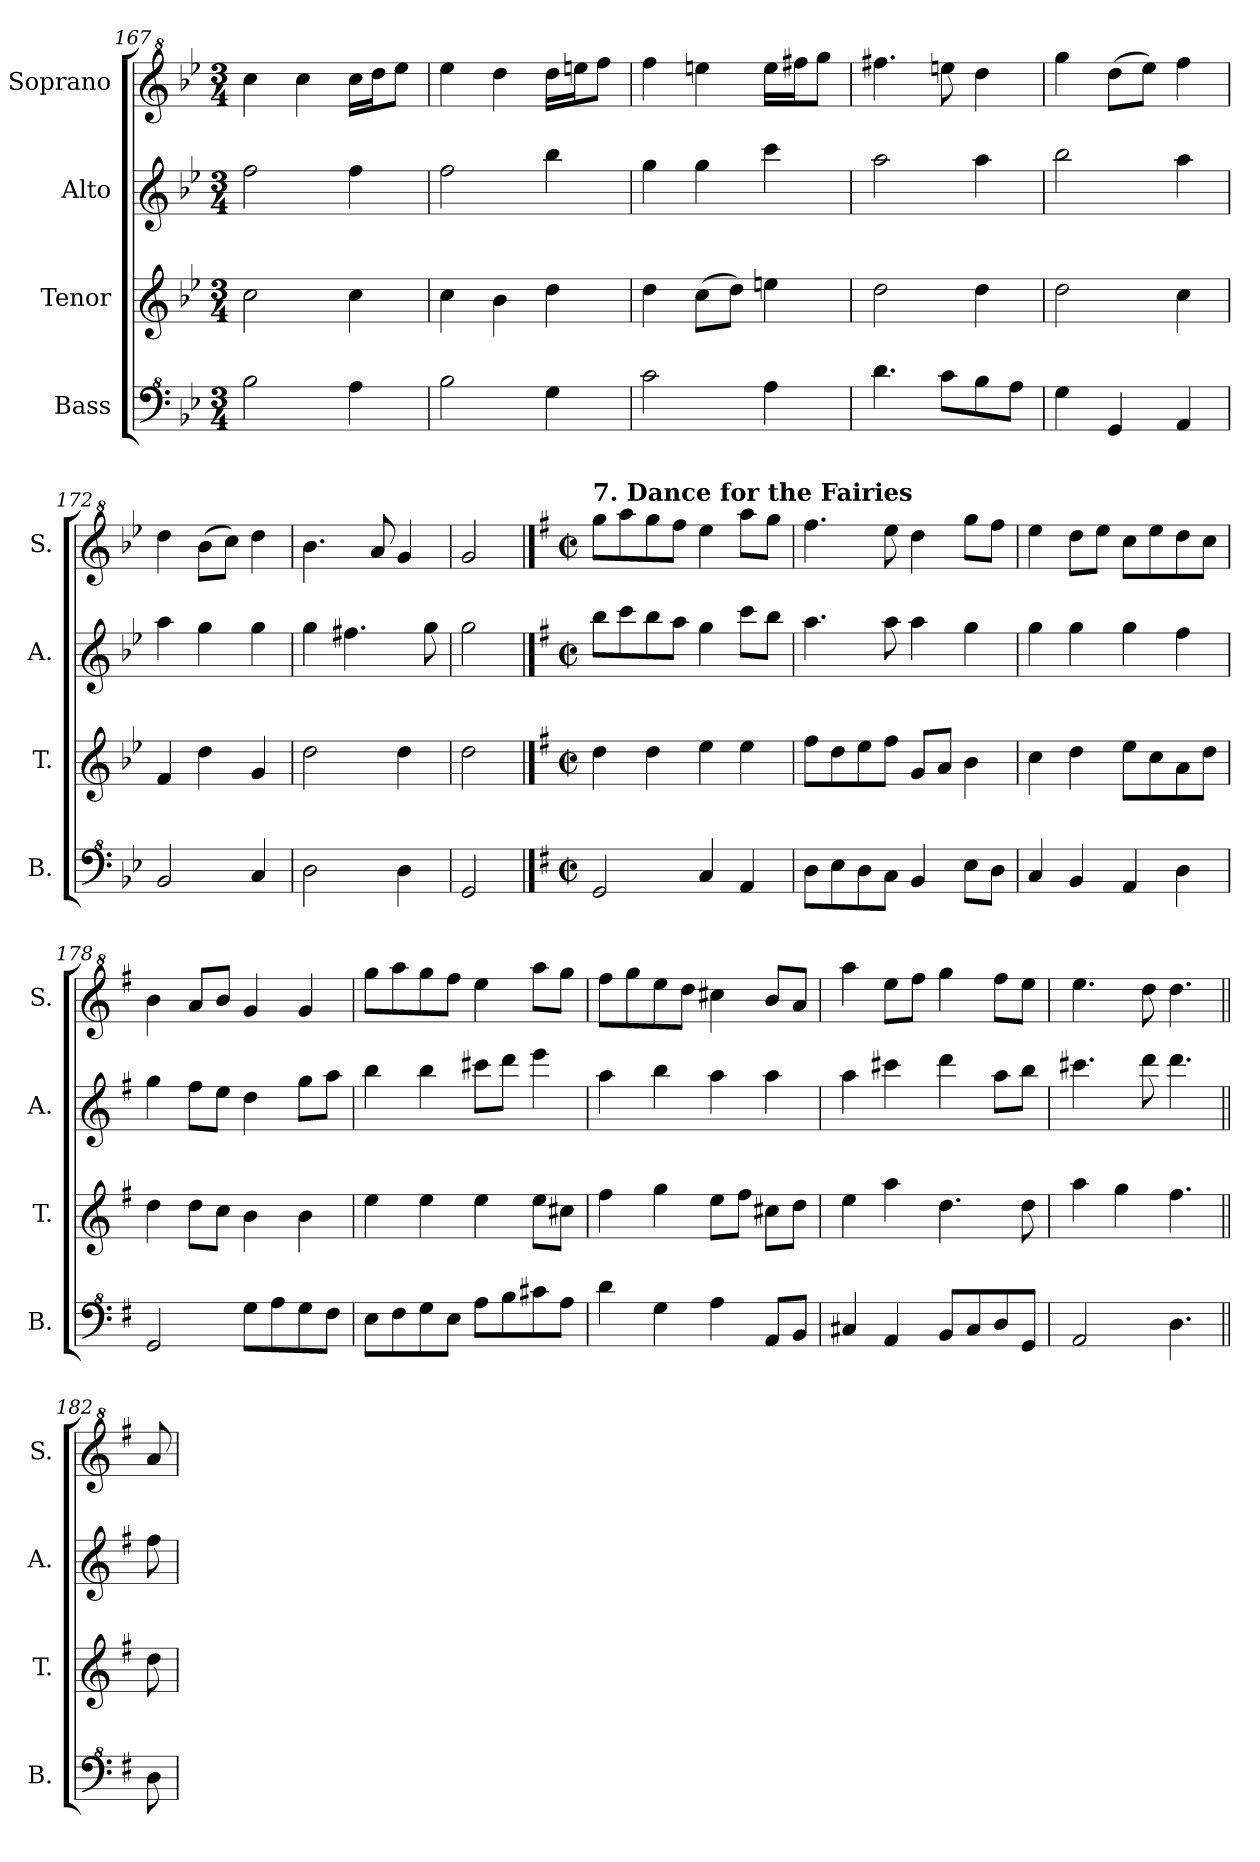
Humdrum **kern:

**kern	**kern	**kern	**kern
*part4	*part3	*part2	*part1
*staff4	*staff3	*staff2	*staff1
*I"Bass	*I"Tenor	*I"Alto	*I"Soprano
*I'B.	*I'T.	*I'A.	*I'S.
*clefF^4	*clefG2	*clefG2	*clefG^2
*k[b-e-]	*k[b-e-]	*k[b-e-]	*k[b-e-]
*M3/4	*M3/4	*M3/4	*M3/4
=167	=167	=167	=167
2b-\	2cc\	2ff\	4ccc\
.	.	.	4ccc\
4a\	4cc\	4ff\	16ccc\LL
.	.	.	16ddd\J
.	.	.	8eee-\J
=168	=168	=168	=168
2b-\	4cc\	2ff\	4eee-\
.	4b-\	.	4ddd\
4g\	4dd\	4bb-\	16ddd\LL
.	.	.	16eeen\J
.	.	.	8fff\J
=169	=169	=169	=169
2cc\	4dd\	4gg\	4fff\
.	(>8cc\L	4gg\	4eeen\
.	8dd\J)	.	.
4a\	4een\	4ccc\	16eee\LL
.	.	.	16fff#X\J
.	.	.	8ggg\J
=170	=170	=170	=170
4.dd\	2dd\	2aa\	4.fff#X\
8cc\L	.	.	8eeen\
8b-\	4dd\	4aa\	4ddd\
8a\J	.	.	.
=171	=171	=171	=171
4g\	2dd\	2bb-\	4ggg\
4G/	.	.	(>8ddd\L
.	.	.	8eee-\J)
4A/	4cc\	4aa\	4fff\
=172	=172	=172	=172
2B-/	4f/	4aa\	4ddd\
.	4dd\	4gg\	(>8bb-\L
.	.	.	8ccc\J)
4c/	4g/	4gg\	4ddd\
=173	=173	=173	=173
2d\	2dd\	4gg\	4.bb-\
.	.	4.ff#X\	.
.	.	.	8aa/
4d\	4dd\	.	4gg/
.	.	8gg\	.
=174	=174	=174	=174
2G/	2dd\	2gg\	2gg/
!!LO:LB:g=z
==175	==175	==175	==175
*k[f#]	*k[f#]	*k[f#]	*k[f#]
*M2/2	*M2/2	*M2/2	*M2/2
*met(c|)	*met(c|)	*met(c|)	*met(c|)
!	!	!	!LO:TX:a:B:t=7. Dance for the Fairies
2G/	4dd\	8bb\L	8ggg\L
.	.	8ccc\	8aaa\
.	4dd\	8bb\	8ggg\
.	.	8aa\J	8fff#\J
4c/	4ee\	4gg\	4eee\
4A/	4ee\	8ccc\L	8aaa\L
.	.	8bb\J	8ggg\J
=176	=176	=176	=176
8d\L	8ff#\L	4.aa\	4.fff#\
8e\	8dd\	.	.
8d\	8ee\	.	.
8c\J	8ff#\J	8aa\	8eee\
4B/	8g/L	4aa\	4ddd\
.	8a/J	.	.
8e\L	4b\	4gg\	8ggg\L
8d\J	.	.	8fff#\J
=177	=177	=177	=177
4c/	4cc\	4gg\	4eee\
4B/	4dd\	4gg\	8ddd\L
.	.	.	8eee\J
4A/	8ee\L	4gg\	8ccc\L
.	8cc\	.	8eee\
4d\	8a\	4ff#\	8ddd\
.	8dd\J	.	8ccc\J
=178	=178	=178	=178
2G/	4dd\	4gg\	4bb\
.	8dd\L	8ff#\L	8aa/L
.	8cc\J	8ee\J	8bb/J
8g\L	4b\	4dd\	4gg/
8a\	.	.	.
8g\	4b\	8gg\L	4gg/
8f#\J	.	8aa\J	.
=179	=179	=179	=179
8e\L	4ee\	4bb\	8ggg\L
8f#\	.	.	8aaa\
8g\	4ee\	4bb\	8ggg\
8e\J	.	.	8fff#\J
8a\L	4ee\	8ccc#X\L	4eee\
8b\	.	8ddd\J	.
8cc#X\	8ee\L	4eee\	8aaa\L
8a\J	8cc#X\J	.	8ggg\J
=180	=180	=180	=180
4dd\	4ff#\	4aa\	8fff#\L
.	.	.	8ggg\
4g\	4gg\	4bb\	8eee\
.	.	.	8ddd\J
4a\	8ee\L	4aa\	4ccc#X\
.	8ff#\J	.	.
8A/L	8cc#X\L	4aa\	8bb/L
8B/J	8dd\J	.	8aa/J
=181	=181	=181	=181
4c#X/	4ee\	4aa\	4aaa\
4A/	4aa\	4ccc#X\	8eee\L
.	.	.	8fff#\J
8B/L	4.dd\	4ddd\	4ggg\
8c#/	.	.	.
8d/	.	8aa\L	8fff#\L
8G/J	8dd\	8bb\J	8eee\J
!!LO:LB:g=z
=182	=182	=182	=182
2A/	4aa\	4.ccc#X\	4.eee\
.	4gg\	.	.
.	.	8ddd\	8ddd\
4.d\	4.ff#\	4.ddd\	4.ddd\
=182X5||	=182X5||	=182X5||	=182X5||
8d\	8dd\	8ff#\	8aa/
=	=	=	=
*-	*-	*-	*-
